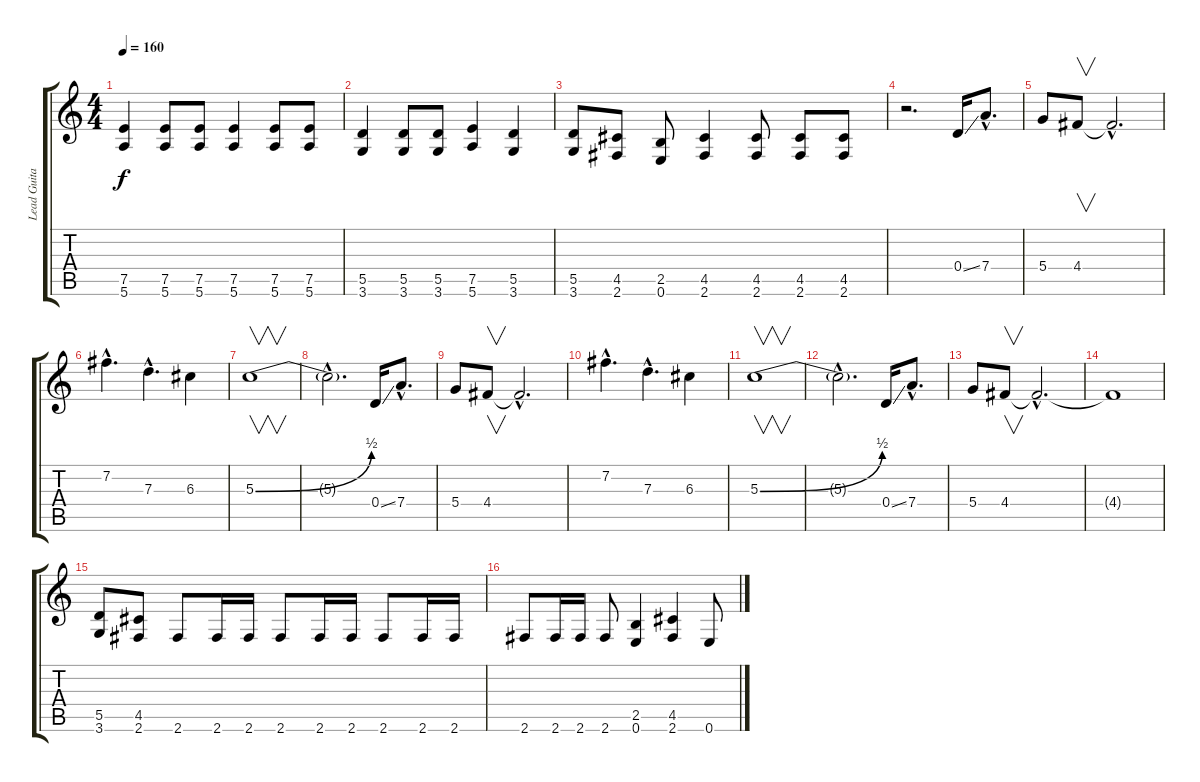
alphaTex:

\track ("Lead Guitar" "Lead Guita") {instrument distortionguitar}
\staff {score tabs}
\tuning (E4 B3 G3 D3 A2 E2) {hide}
\ts (4 4)
\tempo 160
\clef g2
\ks c
(7.5 5.6).4{dy f} (7.5 5.6).8 (7.5 5.6).8 (7.5 5.6).4 (7.5 5.6).8 (7.5 5.6).8 |
(5.5 3.6).4 (5.5 3.6).8 (5.5 3.6).8 (7.5 5.6).4 (5.5 3.6).4 |
(5.5 3.6).8 (4.5 2.6).8 (2.5 0.6).8 (4.5 2.6).4 (4.5 2.6).8 (4.5 2.6).8 (4.5 2.6).8 |
r.2{d} 0.4{ss}.16 7.4{hac}.8{d} |
5.4.8 4.4.8{v} 4.4{hac t}.2{d} |
7.2{hac}.4{d} 7.3{hac}.4{d} 6.3.4 |
5.3{be (bend 0 0 60 2)}.1{v} |
5.3{hac t}.2{d} 0.4{ss}.16 7.4{hac}.8{d} |
5.4.8 4.4.8{v} 4.4{hac t}.2{d} |
7.2{hac}.4{d} 7.3{hac}.4{d} 6.3.4 |
5.3{be (bend 0 0 60 2)}.1{v} |
5.3{hac t}.2{d} 0.4{ss}.16 7.4{hac}.8{d} |
5.4.8 4.4.8{v} 4.4{hac t}.2{d} |
4.4{t}.1 |
(5.5 3.6).8 (4.5 2.6).8 2.6.8 2.6.16 2.6.16 2.6.8 2.6.16 2.6.16 2.6.8 2.6.16 2.6.16 |
2.6.8 2.6.16 2.6.16 2.6.8 (2.5 0.6).4 (4.5 2.6).4 0.6.8
